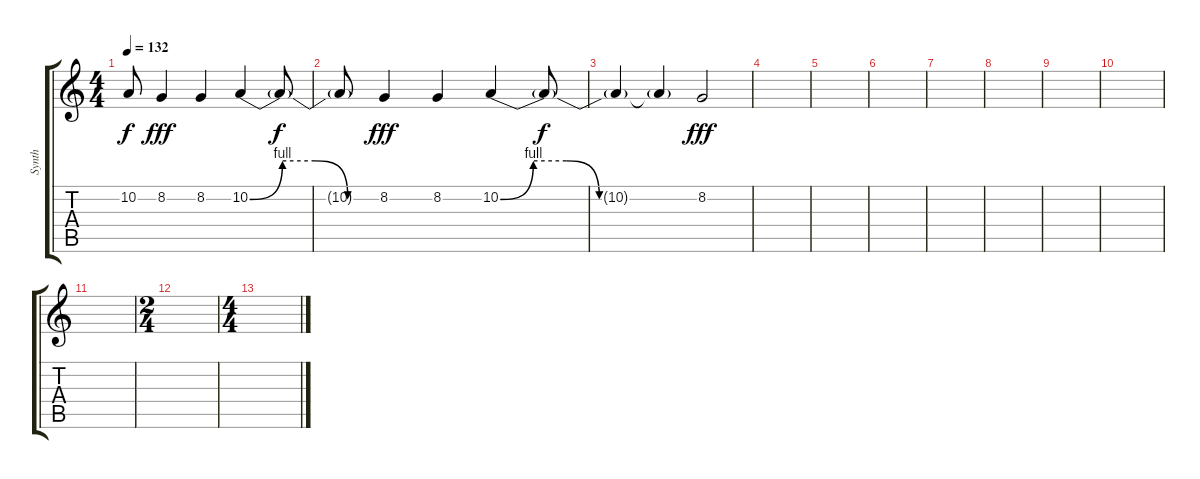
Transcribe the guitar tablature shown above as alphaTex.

\track ("Synth" "Synth") {instrument pad1newage}
\staff {score tabs}
\tuning (E4 B3 G3 D3 A2 E2) {hide}
\ts (4 4)
\tempo 132
\clef g2
\ks c
10.2{t}.8{dy f} 8.2.4{dy fff} 8.2.4 10.2{be (custom 0 0 15 4 30 4 45 0 60 0)}.4 10.2{t}.8{dy f} |
10.2{t}.8 8.2.4{dy fff} 8.2.4 10.2{be (custom 0 0 10 4 20 4 30 0 60 0)}.4 10.2{t}.8{dy f} |
10.2{t}.4 10.2{t}.4 8.2.2{dy fff} |
|
|
|
|
|
|
|
|
\ts (2 4)
|
\ts (4 4)
